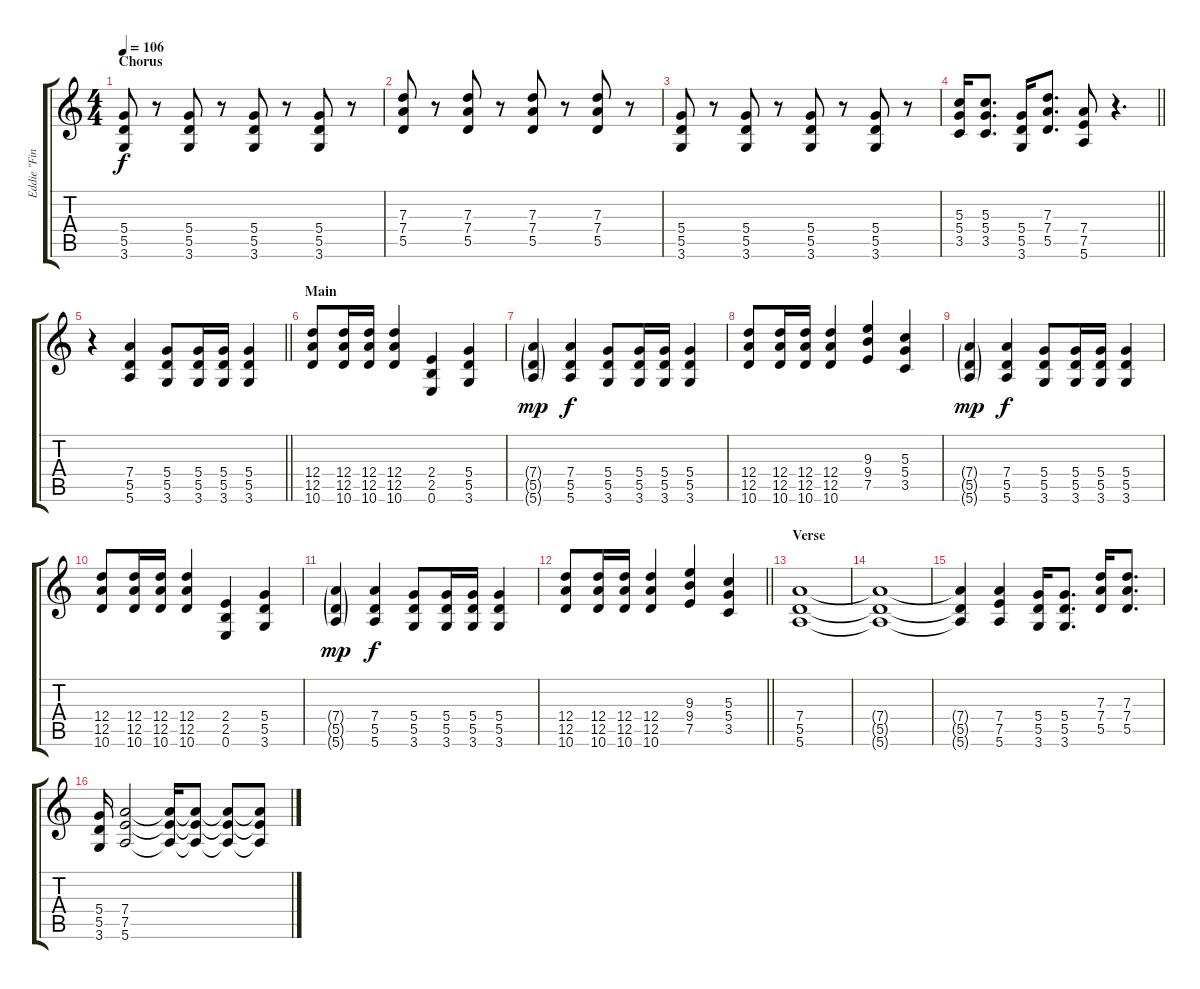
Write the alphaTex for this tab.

\track ("Eddie \"Fingers\" Ojeda" "Eddie \"Fin") {instrument distortionguitar}
\staff {score tabs}
\tuning (E4 B3 G3 D3 A2 E2) {hide}
\ts (4 4)
\section ("" "Chorus")
\tempo 106
\clef g2
\ks c
(5.4 5.5 3.6).8{dy f} r.8 (5.4 5.5 3.6).8 r.8 (5.4 5.5 3.6).8 r.8 (5.4 5.5 3.6).8 r.8 |
(7.3 7.4 5.5).8 r.8 (7.3 7.4 5.5).8 r.8 (7.3 7.4 5.5).8 r.8 (7.3 7.4 5.5).8 r.8 |
(5.4 5.5 3.6).8 r.8 (5.4 5.5 3.6).8 r.8 (5.4 5.5 3.6).8 r.8 (5.4 5.5 3.6).8 r.8 |
\barLineRight lightlight
(5.3 5.4 3.5).16 (5.3 5.4 3.5).8{d} (5.4 5.5 3.6).16 (7.3 7.4 5.5).8{d} (7.4 7.5 5.6).8 r.4{d} |
\barLineRight lightlight
r.4 (7.4 5.5 5.6).4 (5.4 5.5 3.6).8 (5.4 5.5 3.6).16 (5.4 5.5 3.6).16 (5.4 5.5 3.6).4 |
\section ("" "Main")
(12.4 12.5 10.6).8 (12.4 12.5 10.6).16 (12.4 12.5 10.6).16 (12.4 12.5 10.6).4 (2.4 2.5 0.6).4 (5.4 5.5 3.6).4 |
(7.4{g} 5.5{g} 5.6{g}).4{dy mp} (7.4 5.5 5.6).4{dy f} (5.4 5.5 3.6).8 (5.4 5.5 3.6).16 (5.4 5.5 3.6).16 (5.4 5.5 3.6).4 |
(12.4 12.5 10.6).8 (12.4 12.5 10.6).16 (12.4 12.5 10.6).16 (12.4 12.5 10.6).4 (9.3 9.4 7.5).4 (5.3 5.4 3.5).4 |
(7.4{g} 5.5{g} 5.6{g}).4{dy mp} (7.4 5.5 5.6).4{dy f} (5.4 5.5 3.6).8 (5.4 5.5 3.6).16 (5.4 5.5 3.6).16 (5.4 5.5 3.6).4 |
(12.4 12.5 10.6).8 (12.4 12.5 10.6).16 (12.4 12.5 10.6).16 (12.4 12.5 10.6).4 (2.4 2.5 0.6).4 (5.4 5.5 3.6).4 |
(7.4{g} 5.5{g} 5.6{g}).4{dy mp} (7.4 5.5 5.6).4{dy f} (5.4 5.5 3.6).8 (5.4 5.5 3.6).16 (5.4 5.5 3.6).16 (5.4 5.5 3.6).4 |
\barLineRight lightlight
(12.4 12.5 10.6).8 (12.4 12.5 10.6).16 (12.4 12.5 10.6).16 (12.4 12.5 10.6).4 (9.3 9.4 7.5).4 (5.3 5.4 3.5).4 |
\section ("" "Verse")
(7.4 5.5 5.6).1 |
(7.4{t} 5.5{t} 5.6{t}).1 |
(7.4{t} 5.5{t} 5.6{t}).4 (7.4 7.5 5.6).4 (5.4 5.5 3.6).16 (5.4 5.5 3.6).8{d} (7.3 7.4 5.5).16 (7.3 7.4 5.5).8{d} |
(5.4 5.5 3.6).16 (7.4 7.5 5.6).2 (7.4{t} 7.5{t} 5.6{t}).16 (7.4{t} 7.5{t} 5.6{t}).8 (7.4{t} 7.5{t} 5.6{t}).8 (7.4{t} 7.5{t} 5.6{t}).8
